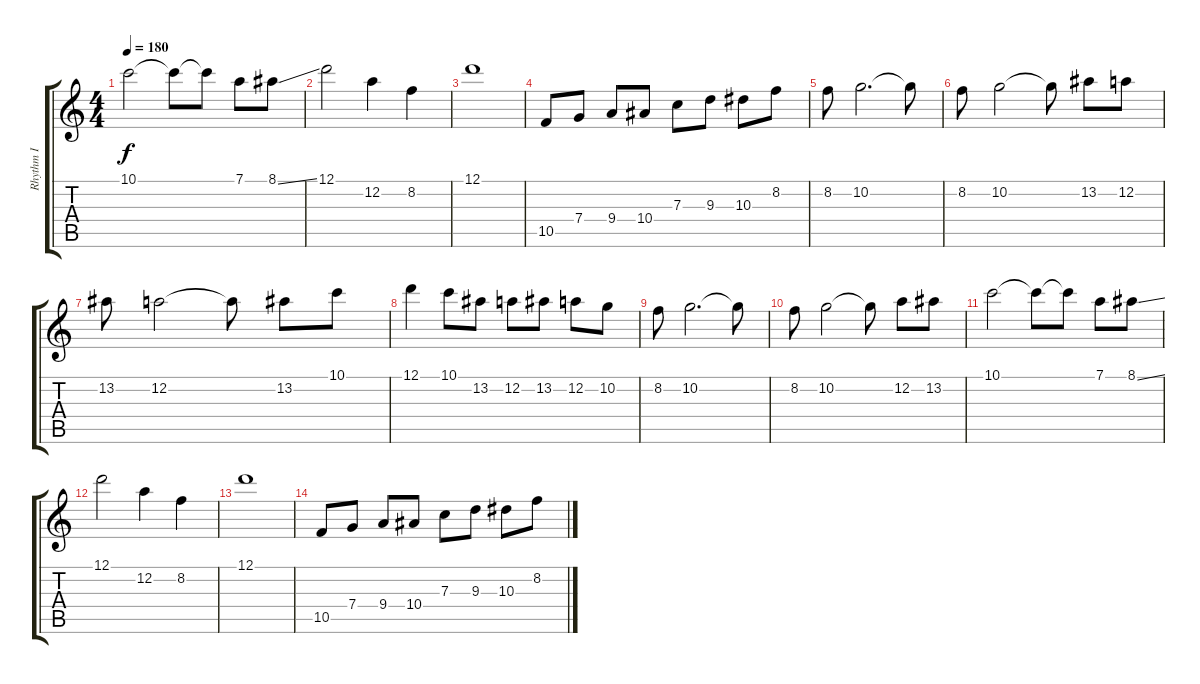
\track ("Rhythm I" "Rhythm I") {instrument distortionguitar}
\staff {score tabs}
\tuning (D4 A3 F3 C3 G2 D2) {hide}
\ts (4 4)
\tempo 180
\clef g2
\ks c
10.1.2{dy f} 10.1{t}.8 10.1{t}.8 7.1.8 8.1{ss}.8 |
12.1.2 12.2.4 8.2.4 |
12.1.1 |
10.5.8 7.4.8 9.4.8 10.4.8 7.3.8 9.3.8 10.3.8 8.2.8 |
8.2.8{volume 9} 10.2.2{d} 10.2{t}.8 |
8.2.8 10.2.2 10.2{t}.8 13.2.8 12.2.8 |
13.2.8 12.2.2 12.2{t}.8 13.2.8 10.1.8 |
12.1.4 10.1.8 13.2.8 12.2.8 13.2.8 12.2.8 10.2.8 |
8.2.8 10.2.2{d volume 0} 10.2{t}.8 |
8.2.8 10.2.2 10.2{t}.8 12.2.8 13.2.8 |
10.1.2 10.1{t}.8 10.1{t}.8 7.1.8 8.1{ss}.8 |
12.1.2 12.2.4 8.2.4 |
12.1.1 |
10.5.8 7.4.8 9.4.8 10.4.8 7.3.8 9.3.8 10.3.8 8.2.8
